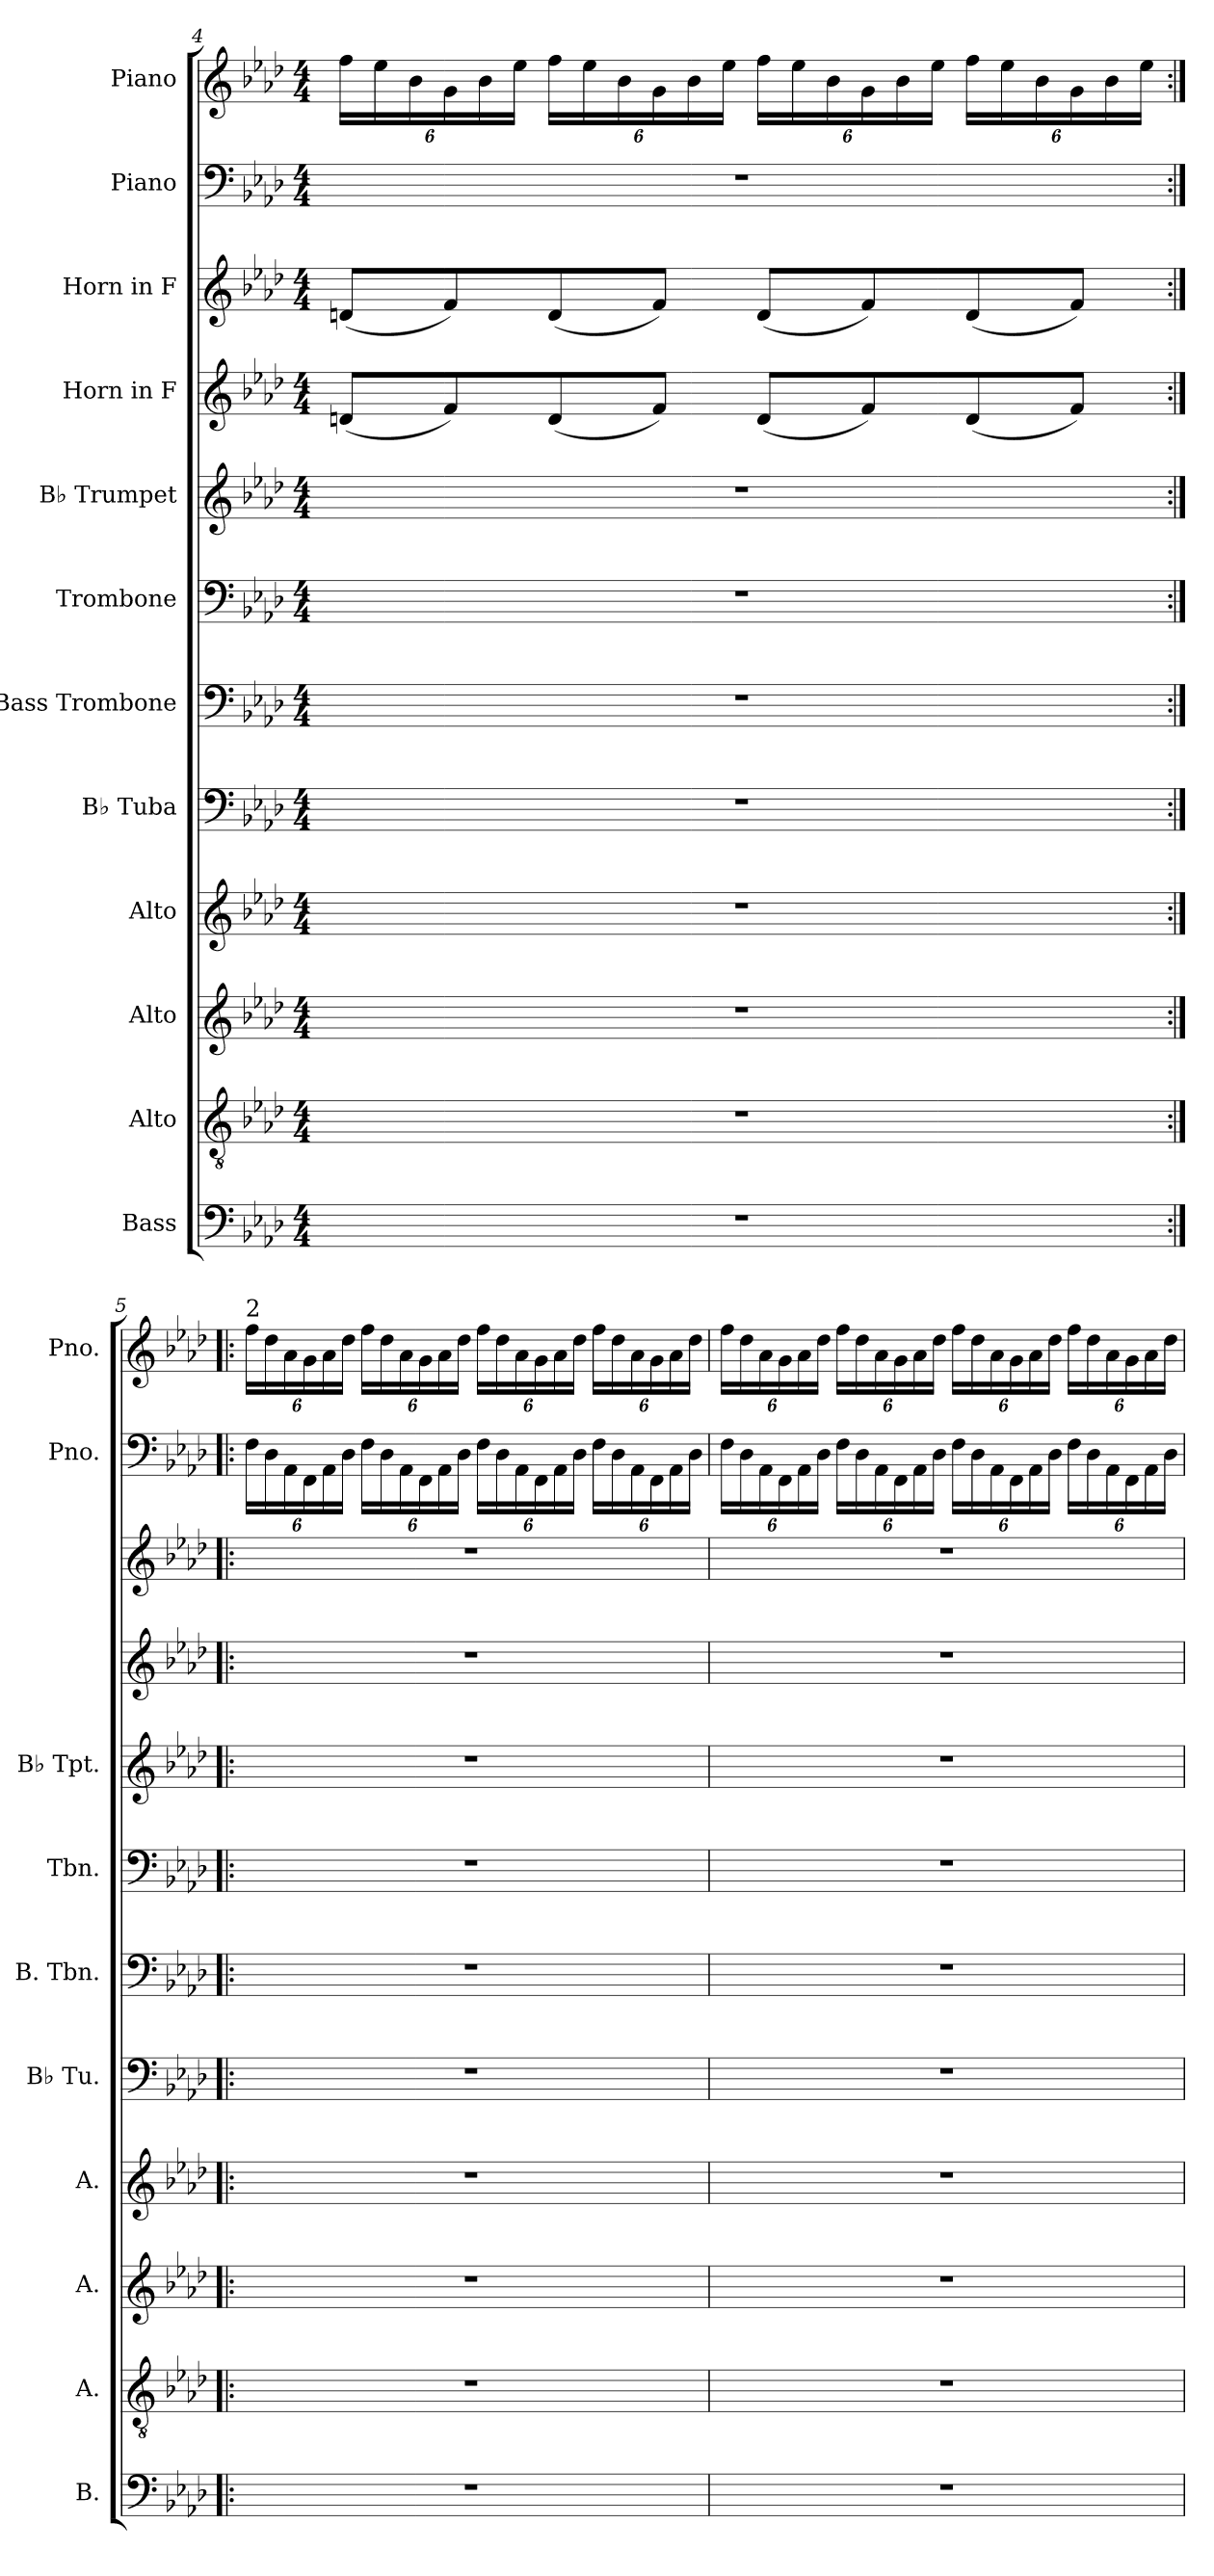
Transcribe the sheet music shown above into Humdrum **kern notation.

**kern	**kern	**kern	**kern	**kern	**kern	**kern	**kern	**kern	**kern	**kern	**kern
*part12	*part11	*part10	*part9	*part8	*part7	*part6	*part5	*part4	*part3	*part2	*part1
*staff12	*staff11	*staff10	*staff9	*staff8	*staff7	*staff6	*staff5	*staff4	*staff3	*staff2	*staff1
*I"Bass	*I"Alto	*I"Alto	*I"Alto	*I"B♭ Tuba	*I"Bass Trombone	*I"Trombone	*I"B♭ Trumpet	*I"Horn in F	*I"Horn in F	*I"Piano	*I"Piano
*I'B.	*I'A.	*I'A.	*I'A.	*I'B♭ Tu.	*I'B. Tbn.	*I'Tbn.	*I'B♭ Tpt.	*	*	*I'Pno.	*I'Pno.
!!LO:PB:g=z
*clefF4	*clefGv2	*clefG2	*clefG2	*clefF4	*clefF4	*clefF4	*clefG2	*clefG2	*clefG2	*clefF4	*clefG2
*	*	*	*	*	*	*	*ITrd1c2	*ITrd4c7	*ITrd4c7	*	*
*k[b-e-a-d-]	*k[b-e-a-d-]	*k[b-e-a-d-]	*k[b-e-a-d-]	*k[b-e-a-d-]	*k[b-e-a-d-]	*k[b-e-a-d-]	*k[b-e-a-d-g-c-]	*k[b-e-a-d-g-]	*k[b-e-a-d-g-]	*k[b-e-a-d-]	*k[b-e-a-d-]
*M4/4	*M4/4	*M4/4	*M4/4	*M4/4	*M4/4	*M4/4	*M4/4	*M4/4	*M4/4	*M4/4	*M4/4
*	*	*	*	*	*	*	*	*	*	*	*Xbrackettup
=4	=4	=4	=4	=4	=4	=4	=4	=4	=4	=4	=4
1r	1r	1r	1r	1r	1r	1r	1r	(8Gn/L	(8Gn/L	1r	24ff\LL
.	.	.	.	.	.	.	.	.	.	.	24ee-\
.	.	.	.	.	.	.	.	.	.	.	24b-\
.	.	.	.	.	.	.	.	8B-/)	8B-/)	.	24g\
.	.	.	.	.	.	.	.	.	.	.	24b-\
.	.	.	.	.	.	.	.	.	.	.	24ee-\JJ
.	.	.	.	.	.	.	.	(8G/	(8G/	.	24ff\LL
.	.	.	.	.	.	.	.	.	.	.	24ee-\
.	.	.	.	.	.	.	.	.	.	.	24b-\
.	.	.	.	.	.	.	.	8B-/J)	8B-/J)	.	24g\
.	.	.	.	.	.	.	.	.	.	.	24b-\
.	.	.	.	.	.	.	.	.	.	.	24ee-\JJ
.	.	.	.	.	.	.	.	(8G/L	(8G/L	.	24ff\LL
.	.	.	.	.	.	.	.	.	.	.	24ee-\
.	.	.	.	.	.	.	.	.	.	.	24b-\
.	.	.	.	.	.	.	.	8B-/)	8B-/)	.	24g\
.	.	.	.	.	.	.	.	.	.	.	24b-\
.	.	.	.	.	.	.	.	.	.	.	24ee-\JJ
.	.	.	.	.	.	.	.	(8G/	(8G/	.	24ff\LL
.	.	.	.	.	.	.	.	.	.	.	24ee-\
.	.	.	.	.	.	.	.	.	.	.	24b-\
.	.	.	.	.	.	.	.	8B-/J)	8B-/J)	.	24g\
.	.	.	.	.	.	.	.	.	.	.	24b-\
.	.	.	.	.	.	.	.	.	.	.	24ee-\JJ
!!LO:PB:g=z
=5:|!|:	=5:|!|:	=5:|!|:	=5:|!|:	=5:|!|:	=5:|!|:	=5:|!|:	=5:|!|:	=5:|!|:	=5:|!|:	=5:|!|:	=5:|!|:
*	*	*	*	*	*	*	*	*	*	*Xbrackettup	*
!	!	!	!	!	!	!	!	!	!	!	!LO:TX:a:t=2
1r	1r	1r	1r	1r	1r	1r	1r	1r	1r	24F\LL	24ff\LL
.	.	.	.	.	.	.	.	.	.	24D-\	24dd-\
.	.	.	.	.	.	.	.	.	.	24AA-\	24a-\
.	.	.	.	.	.	.	.	.	.	24FF\	24g\
.	.	.	.	.	.	.	.	.	.	24AA-\	24a-\
.	.	.	.	.	.	.	.	.	.	24D-\JJ	24dd-\JJ
.	.	.	.	.	.	.	.	.	.	24F\LL	24ff\LL
.	.	.	.	.	.	.	.	.	.	24D-\	24dd-\
.	.	.	.	.	.	.	.	.	.	24AA-\	24a-\
.	.	.	.	.	.	.	.	.	.	24FF\	24g\
.	.	.	.	.	.	.	.	.	.	24AA-\	24a-\
.	.	.	.	.	.	.	.	.	.	24D-\JJ	24dd-\JJ
.	.	.	.	.	.	.	.	.	.	24F\LL	24ff\LL
.	.	.	.	.	.	.	.	.	.	24D-\	24dd-\
.	.	.	.	.	.	.	.	.	.	24AA-\	24a-\
.	.	.	.	.	.	.	.	.	.	24FF\	24g\
.	.	.	.	.	.	.	.	.	.	24AA-\	24a-\
.	.	.	.	.	.	.	.	.	.	24D-\JJ	24dd-\JJ
.	.	.	.	.	.	.	.	.	.	24F\LL	24ff\LL
.	.	.	.	.	.	.	.	.	.	24D-\	24dd-\
.	.	.	.	.	.	.	.	.	.	24AA-\	24a-\
.	.	.	.	.	.	.	.	.	.	24FF\	24g\
.	.	.	.	.	.	.	.	.	.	24AA-\	24a-\
.	.	.	.	.	.	.	.	.	.	24D-\JJ	24dd-\JJ
!!LO:PB:g=z
=6	=6	=6	=6	=6	=6	=6	=6	=6	=6	=6	=6
1r	1r	1r	1r	1r	1r	1r	1r	1r	1r	24F\LL	24ff\LL
.	.	.	.	.	.	.	.	.	.	24D-\	24dd-\
.	.	.	.	.	.	.	.	.	.	24AA-\	24a-\
.	.	.	.	.	.	.	.	.	.	24FF\	24g\
.	.	.	.	.	.	.	.	.	.	24AA-\	24a-\
.	.	.	.	.	.	.	.	.	.	24D-\JJ	24dd-\JJ
.	.	.	.	.	.	.	.	.	.	24F\LL	24ff\LL
.	.	.	.	.	.	.	.	.	.	24D-\	24dd-\
.	.	.	.	.	.	.	.	.	.	24AA-\	24a-\
.	.	.	.	.	.	.	.	.	.	24FF\	24g\
.	.	.	.	.	.	.	.	.	.	24AA-\	24a-\
.	.	.	.	.	.	.	.	.	.	24D-\JJ	24dd-\JJ
.	.	.	.	.	.	.	.	.	.	24F\LL	24ff\LL
.	.	.	.	.	.	.	.	.	.	24D-\	24dd-\
.	.	.	.	.	.	.	.	.	.	24AA-\	24a-\
.	.	.	.	.	.	.	.	.	.	24FF\	24g\
.	.	.	.	.	.	.	.	.	.	24AA-\	24a-\
.	.	.	.	.	.	.	.	.	.	24D-\JJ	24dd-\JJ
.	.	.	.	.	.	.	.	.	.	24F\LL	24ff\LL
.	.	.	.	.	.	.	.	.	.	24D-\	24dd-\
.	.	.	.	.	.	.	.	.	.	24AA-\	24a-\
.	.	.	.	.	.	.	.	.	.	24FF\	24g\
.	.	.	.	.	.	.	.	.	.	24AA-\	24a-\
.	.	.	.	.	.	.	.	.	.	24D-\JJ	24dd-\JJ
=	=	=	=	=	=	=	=	=	=	=	=
*-	*-	*-	*-	*-	*-	*-	*-	*-	*-	*-	*-
